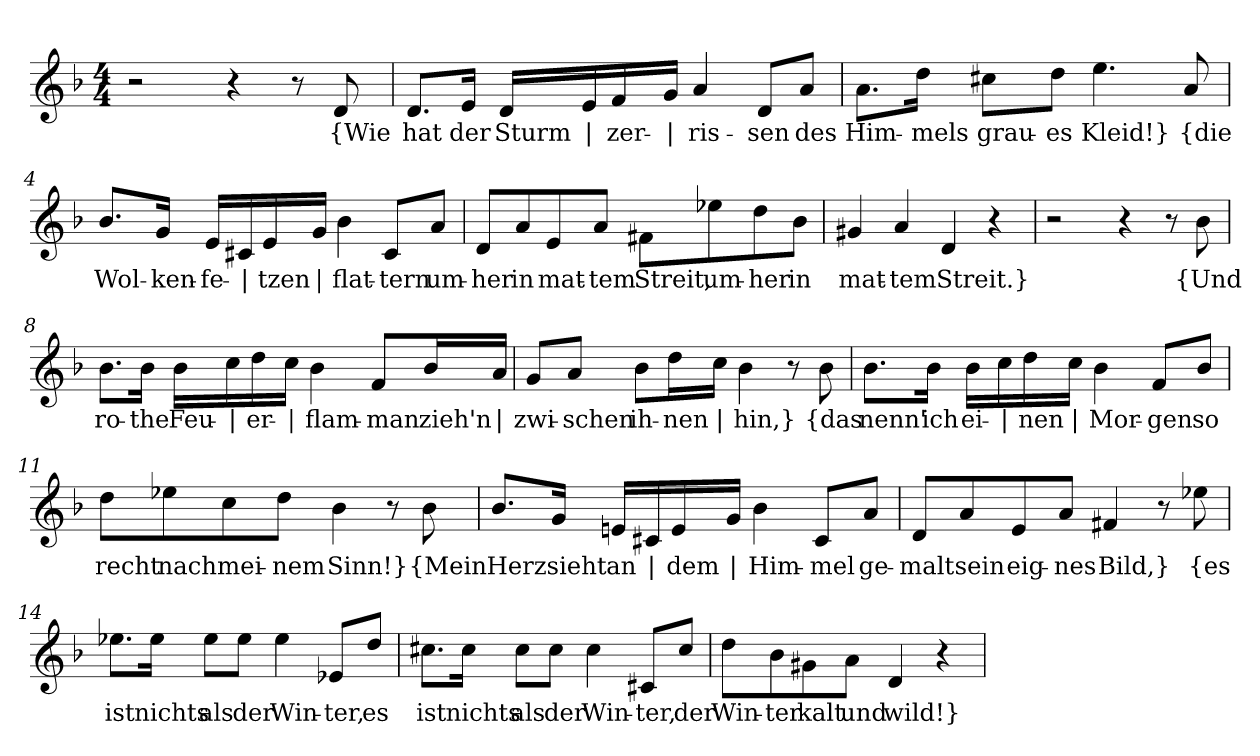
**kern	**text
*part1	*part1
*staff1	*staff1
*clefG2	*
*k[b-]	*
*M4/4	*
=1	=1
2r	.
4r	.
8r	.
!	!LO:LY:b
8d/	{Wie
=2	=2
!	!LO:LY:b
8.d/L	hat
!	!LO:LY:b
16e/Jk	der
!	!LO:LY:b
16d/LL	Sturm
!	!LO:LY:b
16e/	|
!	!LO:LY:b
16f/	zer-
!	!LO:LY:b
16g/JJ	|
!	!LO:LY:b
4a/	-ris-
!	!LO:LY:b
8d/L	-sen
!	!LO:LY:b
8a/J	des
=3	=3
!	!LO:LY:b
8.a\L	Him-
!	!LO:LY:b
16dd\Jk	-mels
!	!LO:LY:b
8cc#X\L	grau-
!	!LO:LY:b
8dd\J	-es
!	!LO:LY:b
4.ee\	Kleid!}
!	!LO:LY:b
8a/	{die
!!LO:LB:g=z
=4	=4
!	!LO:LY:b
8.b-/L	Wol-
!	!LO:LY:b
16g/Jk	-ken-
!	!LO:LY:b
16e/LL	-fe-
!	!LO:LY:b
16c#X/	|
!	!LO:LY:b
16e/	-tzen
!	!LO:LY:b
16g/JJ	|
!	!LO:LY:b
4b-\	flat-
!	!LO:LY:b
8c#/L	-tern
!	!LO:LY:b
8a/J	um-
=5	=5
!	!LO:LY:b
8d/L	-her
!	!LO:LY:b
8a/	in
!	!LO:LY:b
8e/	mat-
!	!LO:LY:b
8a/J	-tem
!	!LO:LY:b
8f#X\L	Streit,
!	!LO:LY:b
8ee-X\	um-
!	!LO:LY:b
8dd\	-her
!	!LO:LY:b
8b-\J	in
=6	=6
!	!LO:LY:b
4g#X/	mat-
!	!LO:LY:b
4a/	-tem
!	!LO:LY:b
4d/	Streit.}
4r	.
!!LO:LB:g=z
=7	=7
2r	.
4r	.
8r	.
!	!LO:LY:b
8b-\	{Und
=8	=8
!	!LO:LY:b
8.b-\L	ro-
!	!LO:LY:b
16b-\Jk	-the
!	!LO:LY:b
16b-\LL	Feu-
!	!LO:LY:b
16cc\	|
!	!LO:LY:b
16dd\	-er-
!	!LO:LY:b
16cc\JJ	|
!	!LO:LY:b
4b-\	-flam-
!	!LO:LY:b
8f/L	-man
!	!LO:LY:b
16b-/L	zieh'n
!	!LO:LY:b
16a/JJ	|
=9	=9
!	!LO:LY:b
8g/L	zwi-
!	!LO:LY:b
8a/J	-schen
!	!LO:LY:b
8b-\L	ih-
!	!LO:LY:b
16dd\L	-nen
!	!LO:LY:b
16cc\JJ	|
!	!LO:LY:b
4b-\	hin,}
8r	.
!	!LO:LY:b
8b-\	{das
!!LO:LB:g=z
=10	=10
!	!LO:LY:b
8.b-\L	nenn'
!	!LO:LY:b
16b-\Jk	ich
!	!LO:LY:b
16b-\LL	ei-
!	!LO:LY:b
16cc\	|
!	!LO:LY:b
16dd\	-nen
!	!LO:LY:b
16cc\JJ	|
!	!LO:LY:b
4b-\	Mor-
!	!LO:LY:b
8f/L	-gen
!	!LO:LY:b
8b-/J	so
=11	=11
!	!LO:LY:b
8dd\L	recht
!	!LO:LY:b
8ee-X\	nach
!	!LO:LY:b
8cc\	mei-
!	!LO:LY:b
8dd\J	-nem
!	!LO:LY:b
4b-\	Sinn!}
8r	.
!	!LO:LY:b
8b-\	{Mein
!!LO:LB:g=z
=12	=12
!	!LO:LY:b
8.b-/L	Herz
!	!LO:LY:b
16g/Jk	sieht
!	!LO:LY:b
16en/LL	an
!	!LO:LY:b
16c#X/	|
!	!LO:LY:b
16e/	dem
!	!LO:LY:b
16g/JJ	|
!	!LO:LY:b
4b-\	Him-
!	!LO:LY:b
8c#/L	-mel
!	!LO:LY:b
8a/J	ge-
=13	=13
!	!LO:LY:b
8d/L	-malt
!	!LO:LY:b
8a/	sein
!	!LO:LY:b
8e/	eig-
!	!LO:LY:b
8a/J	-nes
!	!LO:LY:b
4f#X/	Bild,}
8r	.
!	!LO:LY:b
8ee-X\	{es
=14	=14
!	!LO:LY:b
8.ee-X\L	ist
!	!LO:LY:b
16ee-\Jk	nichts
!	!LO:LY:b
8ee-\L	als
!	!LO:LY:b
8ee-\J	der
!	!LO:LY:b
4ee-\	Win-
!	!LO:LY:b
8e-X/L	-ter,
!	!LO:LY:b
8dd/J	es
!!LO:LB:g=z
=15	=15
!	!LO:LY:b
8.cc#X\L	ist
!	!LO:LY:b
16cc#\Jk	nichts
!	!LO:LY:b
8cc#\L	als
!	!LO:LY:b
8cc#\J	der
!	!LO:LY:b
4cc#\	Win-
!	!LO:LY:b
8c#X/L	-ter,
!	!LO:LY:b
8cc#/J	der
=16	=16
!	!LO:LY:b
8dd\L	Win-
!	!LO:LY:b
8b-\	-ter
!	!LO:LY:b
8g#X\	kalt
!	!LO:LY:b
8a\J	und
!	!LO:LY:b
4d/	wild!}
4r	.
=	=
*-	*-
